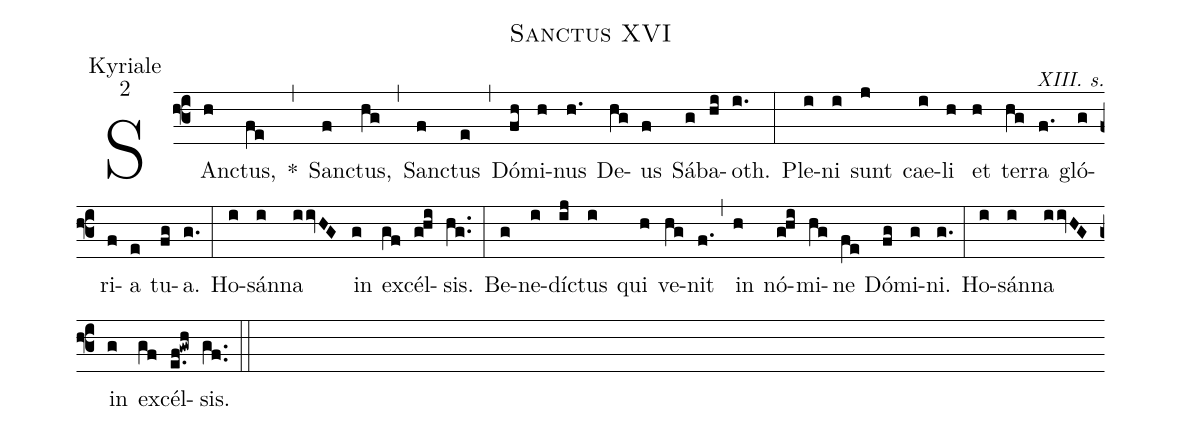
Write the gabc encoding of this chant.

name:Sanctus XVI;
office-part:Kyriale;
mode:2;
commentary:XIII. s.;
%%
(f3) SAn(h)ctus,(fe) *(,) San(f)ctus,(hg) (,) San(f)ctus(e) (,) Dó(fh)mi(h)nus(h.) De(hg)us(f) Sá(g)ba(hi)oth.(i.) (:) Ple(i)ni(i) sunt(j) cae(i)li(h) et(h) ter(hg)ra(f.)  gló(g)ri(f)a(e) tu(fg)a.(g.) (:) Ho(i)sán(i)na(iivHG) in(g) ex(gf)cél(ghi)sis.(hg..) (:) Be(g)ne(i)dí(ij)ctus(i) qui(h) ve(hg)nit(f.) (,) in(h) nó(ghi)mi(hg)ne(fe) Dó(fg)mi(g)ni.(g.) (:) Ho(i)sán(i)na(iivHG) in(g) ex(gf)cél(e.f!gwh)sis.(gf..) (::)
